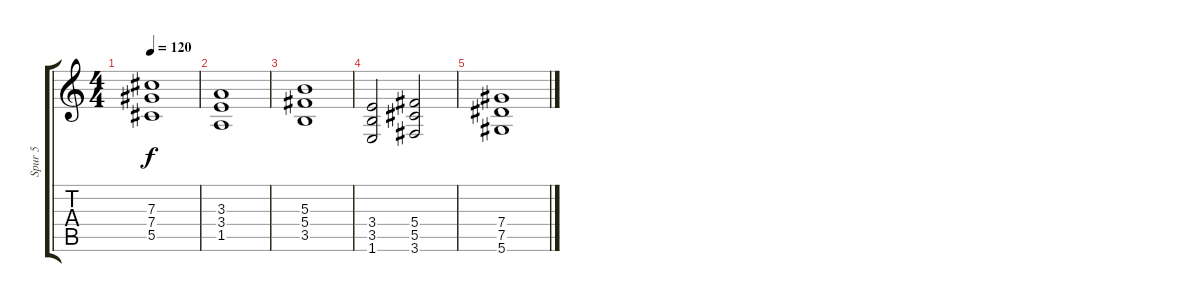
\track ("Spur 5" "Spur 5") {instrument distortionguitar}
\staff {score tabs}
\tuning (Eb4 Bb3 Gb3 Db3 Ab2 Eb2) {hide}
\ts (4 4)
\tempo 120
\clef g2
\ks c
(7.3 7.4 5.5).1{dy f} |
(3.3 3.4 1.5).1 |
(5.3 5.4 3.5).1 |
(3.4 3.5 1.6).2 (5.4 5.5 3.6).2 |
(7.4 7.5 5.6).1
